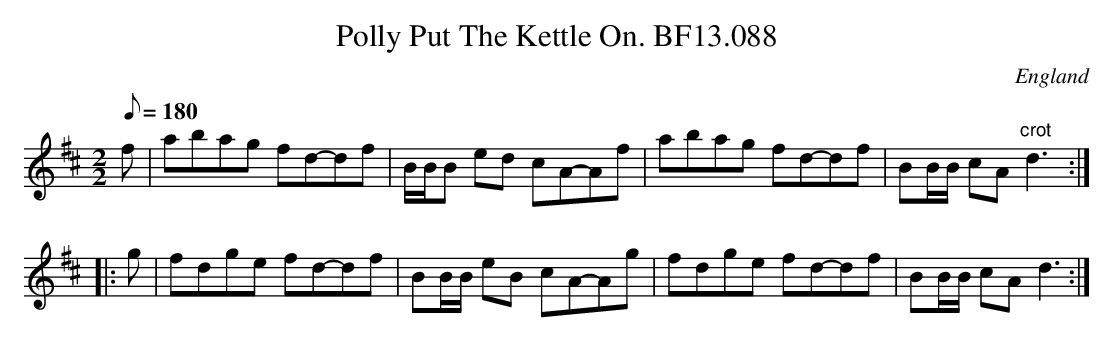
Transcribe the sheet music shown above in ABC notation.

X:1
T:Polly Put The Kettle On. BF13.088
M:2/2
L:1/8
Q:180
O:England
K:D major
f|abag fd-df|B/2B/2B ed cA-Af|abag fd-df|BB/2B/2 cA"crot"d3:|!
|:g|fdge fd-df|BB/2B/2 eB cA-Ag|fdge fd-df|BB/2B/2 cAd3:|]
